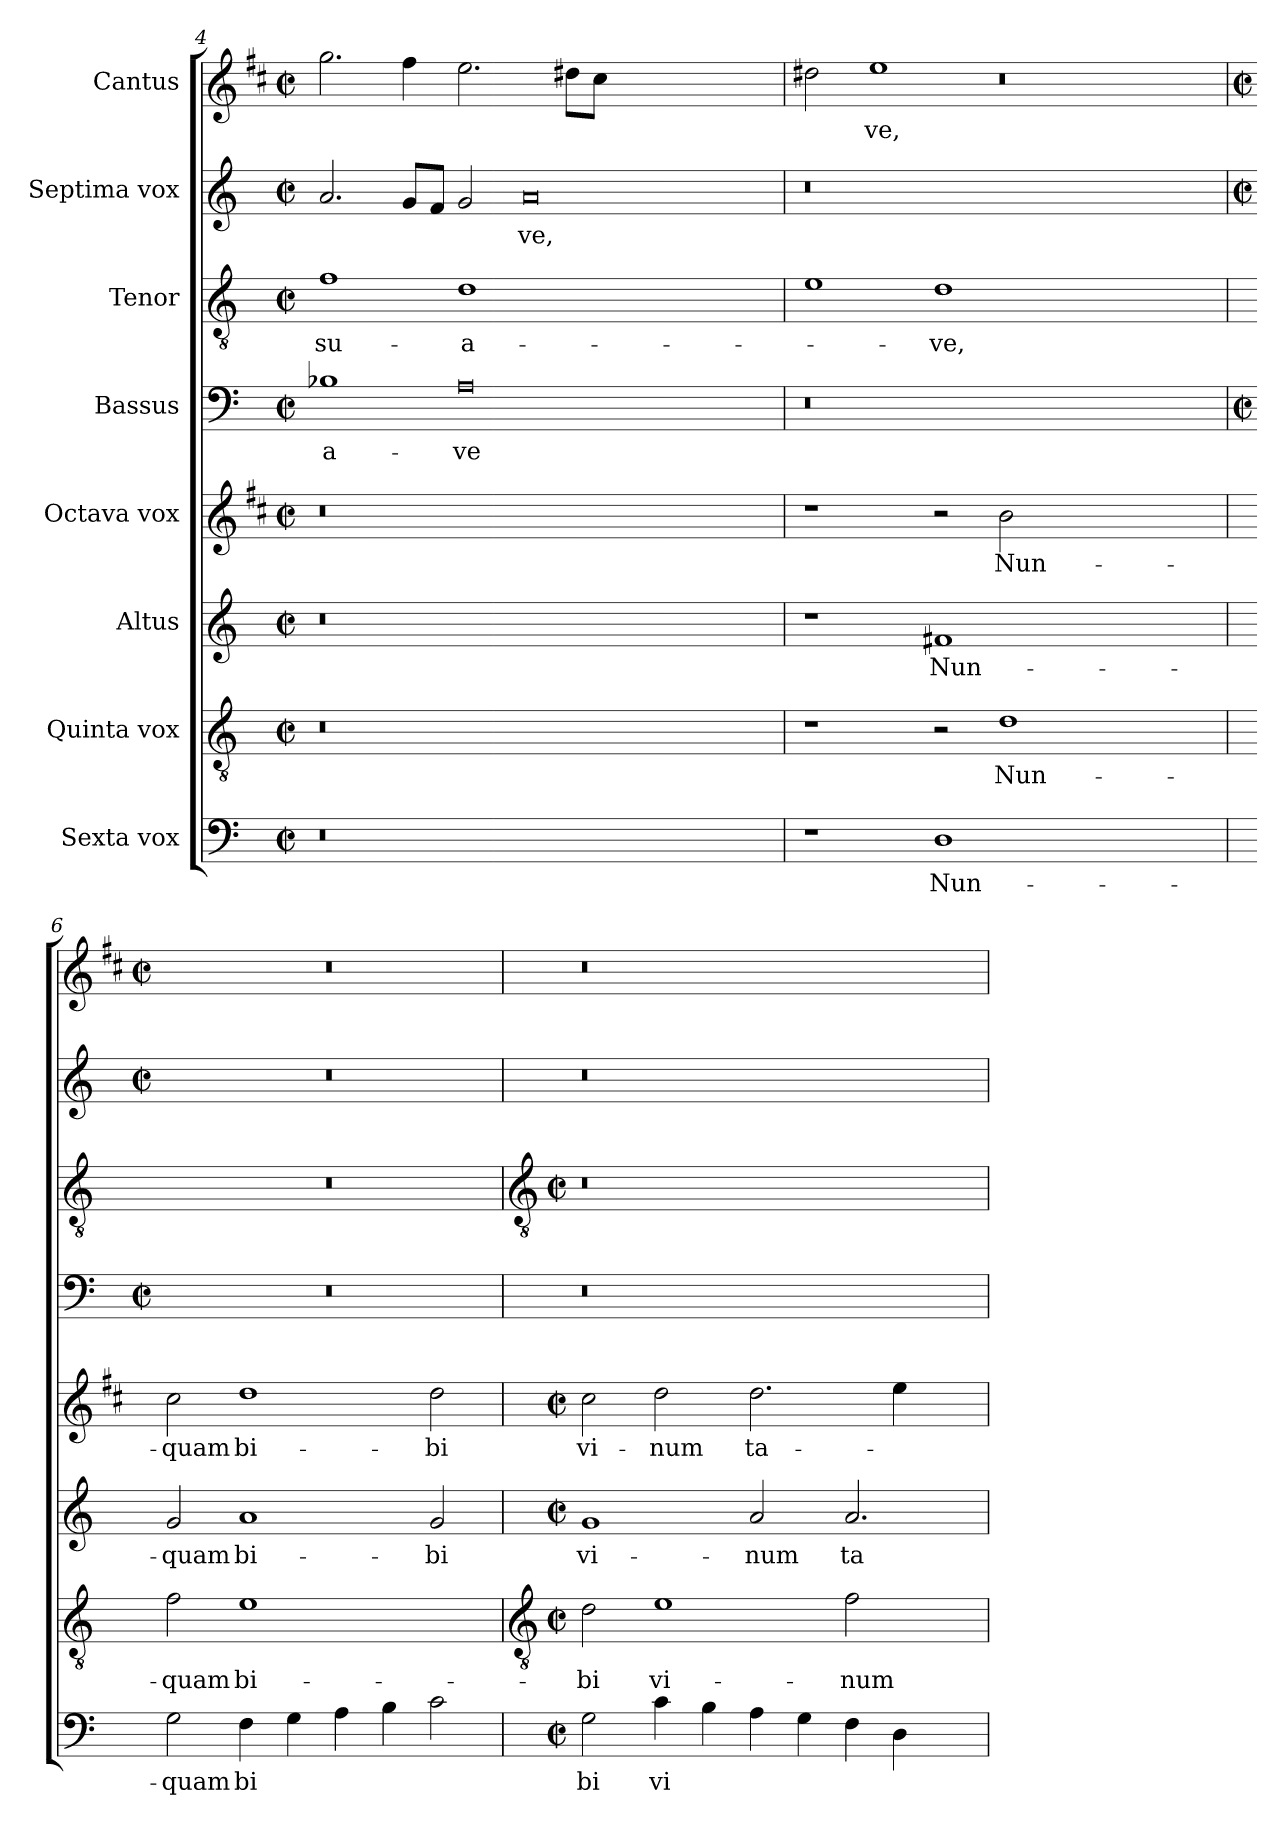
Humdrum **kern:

**kern	**text	**kern	**text	**kern	**text	**kern	**text	**kern	**text	**kern	**text	**kern	**text	**kern	**text
*part8	*part8	*part7	*part7	*part6	*part6	*part5	*part5	*part4	*part4	*part3	*part3	*part2	*part2	*part1	*part1
*staff8	*staff8	*staff7	*staff7	*staff6	*staff6	*staff5	*staff5	*staff4	*staff4	*staff3	*staff3	*staff2	*staff2	*staff1	*staff1
*I"Sexta vox	*	*I"Quinta vox	*	*I"Altus	*	*I"Octava vox	*	*I"Bassus	*	*I"Tenor	*	*I"Septima vox	*	*I"Cantus	*
*clefF4	*	*clefGv2	*	*clefG2	*	*clefG2	*	*clefF4	*	*clefGv2	*	*clefG2	*	*clefG2	*
*	*	*	*	*	*	*ITrd1c2	*	*	*	*	*	*	*	*ITrd1c2	*
*k[]	*	*k[]	*	*k[]	*	*k[]	*	*k[]	*	*k[]	*	*k[]	*	*k[]	*
*C:	*	*C:	*	*C:	*	*C:	*	*C:	*	*C:	*	*C:	*	*C:	*
*M4/2	*	*M4/2	*	*M4/2	*	*M4/2	*	*M4/2	*	*M4/2	*	*M4/2	*	*M4/2	*
*met(c|)	*	*met(c|)	*	*met(c|)	*	*met(c|)	*	*met(c|)	*	*met(c|)	*	*met(c|)	*	*met(c|)	*
=4	=4	=4	=4	=4	=4	=4	=4	=4	=4	=4	=4	=4	=4	=4	=4
!	!	!	!	!	!	!	!	!	!LO:LY:b	!	!LO:LY:b	!	!	!	!
0r	.	0r	.	0r	.	0r	.	1B-X	-a-	1f	su-	2.a	.	2.ff	.
.	.	.	.	.	.	.	.	.	.	.	.	8gL	.	4ee	.
.	.	.	.	.	.	.	.	.	.	.	.	8fJ	.	.	.
!	!	!	!	!	!	!	!	!	!LO:LY:b	!	!LO:LY:b	!	!	!	!
.	.	.	.	.	.	.	.	0A	-ve	1d	-a-	2g	.	2.dd	.
!	!	!	!	!	!	!	!	!	!	!	!	!	!LO:LY:b	!	!
.	.	.	.	.	.	.	.	.	.	.	.	0a	-ve,	.	.
.	.	.	.	.	.	.	.	.	.	.	.	.	.	8cc#L	.
.	.	.	.	.	.	.	.	.	.	.	.	.	.	8bJ	.
1.ryy	.	1.ryy	.	1.ryy	.	1.ryy	.	.	.	1.ryy	.	.	.	1.ryy	.
.	.	.	.	.	.	.	.	2ryy	.	.	.	.	.	.	.
=5	=5	=5	=5	=5	=5	=5	=5	=5	=5	=5	=5	=5	=5	=5	=5
1r	.	1r	.	1r	.	1r	.	0r	.	1e	.	0r	.	2cc#X	.
!	!	!	!	!	!	!	!	!	!	!	!	!	!	!	!LO:LY:b
.	.	.	.	.	.	.	.	.	.	.	.	.	.	1dd	-ve,
!	!LO:LY:b	!	!	!	!LO:LY:b	!	!	!	!	!	!LO:LY:b	!	!	!	!
1D	Nun-	2r	.	1f#X	Nun-	2r	.	.	.	1d	-ve,	.	.	.	.
!	!	!	!LO:LY:b	!	!	!	!LO:LY:b	!	!	!	!	!	!	!	!
.	.	1d	Nun-	.	.	2a	Nun-	.	.	.	.	.	.	0r	.
1.ryy	.	.	.	1.ryy	.	1.ryy	.	1.ryy	.	1.ryy	.	1.ryy	.	.	.
.	.	1ryy	.	.	.	.	.	.	.	.	.	.	.	.	.
!!LO:LB:g=z
=6	=6	=6	=6	=6	=6	=6	=6	=6	=6	=6	=6	=6	=6	=6	=6
*	*	*	*	*	*	*	*	*M4/2	*	*	*	*M4/2	*	*M4/2	*
*	*	*	*	*	*	*	*	*met(c|)	*	*	*	*met(c|)	*	*met(c|)	*
!	!LO:LY:b	!	!LO:LY:b	!	!LO:LY:b	!	!LO:LY:b	!	!	!	!	!	!	!	!
2G	-quam	2f	-quam	2g	-quam	2b	-quam	0r	.	0r	.	0r	.	0r	.
!	!LO:LY:b	!	!LO:LY:b	!	!LO:LY:b	!	!LO:LY:b	!	!	!	!	!	!	!	!
4F	bi	1e	bi-	1a	bi-	1cc	bi-	.	.	.	.	.	.	.	.
4G	.	.	.	.	.	.	.	.	.	.	.	.	.	.	.
4A	.	.	.	.	.	.	.	.	.	.	.	.	.	.	.
4B	.	.	.	.	.	.	.	.	.	.	.	.	.	.	.
!	!	!	!	!	!LO:LY:b	!	!LO:LY:b	!	!	!	!	!	!	!	!
2c	.	2ryy	.	2g	-bi	2cc	-bi	.	.	.	.	.	.	.	.
!!LO:LB:g=z
=7	=7	=7	=7	=7	=7	=7	=7	=7	=7	=7	=7	=7	=7	=7	=7
*	*	*clefGv2	*	*	*	*	*	*	*	*clefGv2	*	*	*	*	*
*M4/2	*	*M4/2	*	*M4/2	*	*M4/2	*	*	*	*M4/2	*	*	*	*	*
*met(c|)	*	*met(c|)	*	*met(c|)	*	*met(c|)	*	*	*	*met(c|)	*	*	*	*	*
!	!LO:LY:b	!	!LO:LY:b	!	!LO:LY:b	!	!LO:LY:b	!	!	!	!	!	!	!	!
2G	bi	2d	-bi	1g	vi-	2b	vi-	0r	.	0r	.	0r	.	0r	.
!	!LO:LY:b	!	!LO:LY:b	!	!	!	!LO:LY:b	!	!	!	!	!	!	!	!
4c	vi	1e	vi-	.	.	2cc	-num	.	.	.	.	.	.	.	.
4B	.	.	.	.	.	.	.	.	.	.	.	.	.	.	.
!	!	!	!	!	!LO:LY:b	!	!LO:LY:b	!	!	!	!	!	!	!	!
4A	.	.	.	2a	-num	2.cc	ta-	.	.	.	.	.	.	.	.
4G	.	.	.	.	.	.	.	.	.	.	.	.	.	.	.
!	!	!	!LO:LY:b	!	!LO:LY:b	!	!	!	!	!	!	!	!	!	!
4F	.	2f	-num	2.a	ta-	.	.	.	.	.	.	.	.	.	.
4D	.	.	.	.	.	4dd	.	.	.	.	.	.	.	.	.
4ryy	.	4ryy	.	.	.	4ryy	.	4ryy	.	4ryy	.	4ryy	.	4ryy	.
=	=	=	=	=	=	=	=	=	=	=	=	=	=	=	=
*-	*-	*-	*-	*-	*-	*-	*-	*-	*-	*-	*-	*-	*-	*-	*-
